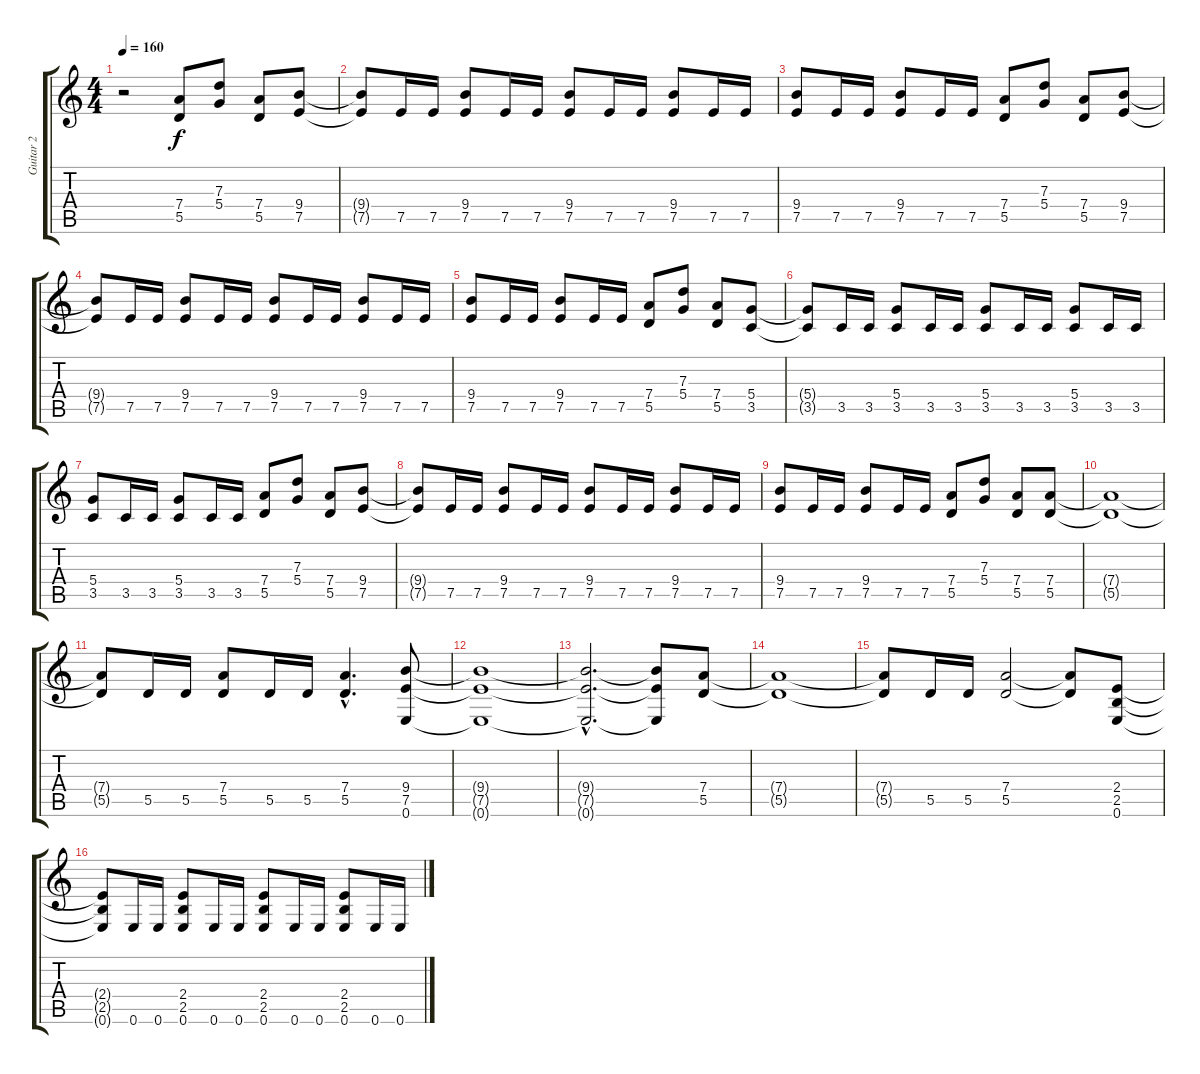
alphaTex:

\track ("Guitar 2" "Guitar 2") {instrument distortionguitar}
\staff {score tabs}
\tuning (E4 B3 G3 D3 A2 E2) {hide}
\ts (4 4)
\tempo 160
\clef g2
\ks c
r.2{dy f} (7.4 5.5).8 (7.3 5.4).8 (7.4 5.5).8 (9.4 7.5).8 |
(9.4{t} 7.5{t}).8 7.5.16 7.5.16 (9.4 7.5).8 7.5.16 7.5.16 (9.4 7.5).8 7.5.16 7.5.16 (9.4 7.5).8 7.5.16 7.5.16 |
(9.4 7.5).8 7.5.16 7.5.16 (9.4 7.5).8 7.5.16 7.5.16 (7.4 5.5).8 (7.3 5.4).8 (7.4 5.5).8 (9.4 7.5).8 |
(9.4{t} 7.5{t}).8 7.5.16 7.5.16 (9.4 7.5).8 7.5.16 7.5.16 (9.4 7.5).8 7.5.16 7.5.16 (9.4 7.5).8 7.5.16 7.5.16 |
(9.4 7.5).8 7.5.16 7.5.16 (9.4 7.5).8 7.5.16 7.5.16 (7.4 5.5).8 (7.3 5.4).8 (7.4 5.5).8 (5.4 3.5).8 |
(5.4{t} 3.5{t}).8 3.5.16 3.5.16 (5.4 3.5).8 3.5.16 3.5.16 (5.4 3.5).8 3.5.16 3.5.16 (5.4 3.5).8 3.5.16 3.5.16 |
(5.4 3.5).8 3.5.16 3.5.16 (5.4 3.5).8 3.5.16 3.5.16 (7.4 5.5).8 (7.3 5.4).8 (7.4 5.5).8 (9.4 7.5).8 |
(9.4{t} 7.5{t}).8 7.5.16 7.5.16 (9.4 7.5).8 7.5.16 7.5.16 (9.4 7.5).8 7.5.16 7.5.16 (9.4 7.5).8 7.5.16 7.5.16 |
(9.4 7.5).8 7.5.16 7.5.16 (9.4 7.5).8 7.5.16 7.5.16 (7.4 5.5).8 (7.3 5.4).8 (7.4 5.5).8 (7.4 5.5).8 |
(7.4{t} 5.5{t}).1 |
(7.4{t} 5.5{t}).8 5.5.16 5.5.16 (7.4 5.5).8 5.5.16 5.5.16 (7.4{hac} 5.5{hac}).4{d} (9.4 7.5 0.6).8 |
(9.4{t} 7.5{t} 0.6{t}).1 |
(9.4{hac t} 7.5{hac t} 0.6{hac t}).2{d} (9.4{t} 7.5{t} 0.6{t}).8 (7.4 5.5).8 |
(7.4{t} 5.5{t}).1 |
(7.4{t} 5.5{t}).8 5.5.16 5.5.16 (7.4 5.5).2 (7.4{t} 5.5{t}).8 (2.4 2.5 0.6).8 |
(2.4{t} 2.5{t} 0.6{t}).8 0.6.16 0.6.16 (2.4 2.5 0.6).8 0.6.16 0.6.16 (2.4 2.5 0.6).8 0.6.16 0.6.16 (2.4 2.5 0.6).8 0.6.16 0.6.16
